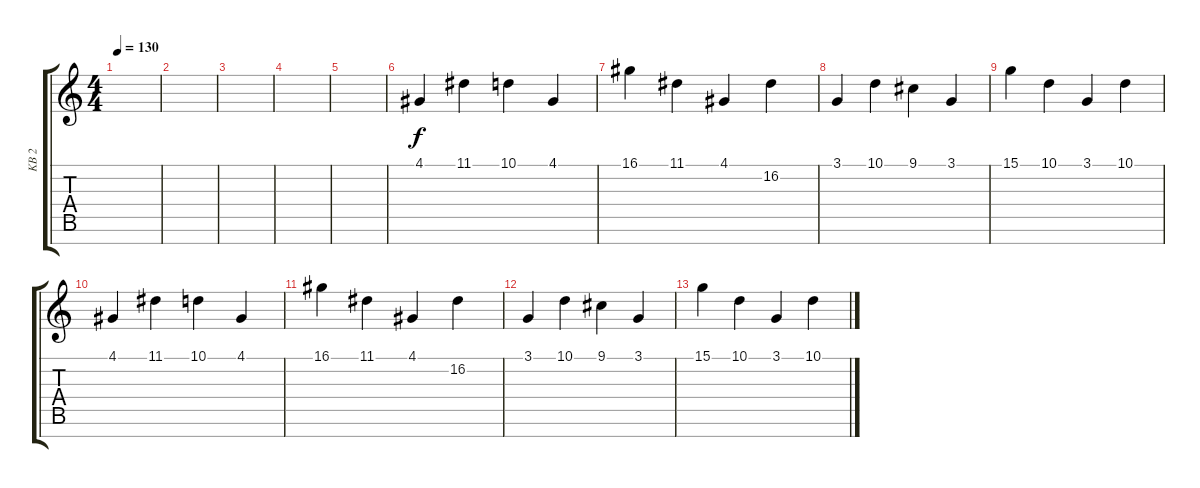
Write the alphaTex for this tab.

\track ("KB 2" "KB 2") {instrument synthstrings1}
\staff {score tabs}
\tuning (E4 B3 G3 D3 A2 E2 B1) {hide}
\ts (4 4)
\tempo 130
\clef g2
\ks c
|
|
|
|
|
4.1.4 11.1.4 10.1.4 4.1.4 |
16.1.4 11.1.4 4.1.4 16.2.4 |
3.1.4 10.1.4 9.1.4 3.1.4 |
15.1.4 10.1.4 3.1.4 10.1.4 |
4.1.4 11.1.4 10.1.4 4.1.4 |
16.1.4 11.1.4 4.1.4 16.2.4 |
3.1.4 10.1.4 9.1.4 3.1.4 |
15.1.4 10.1.4 3.1.4 10.1.4
